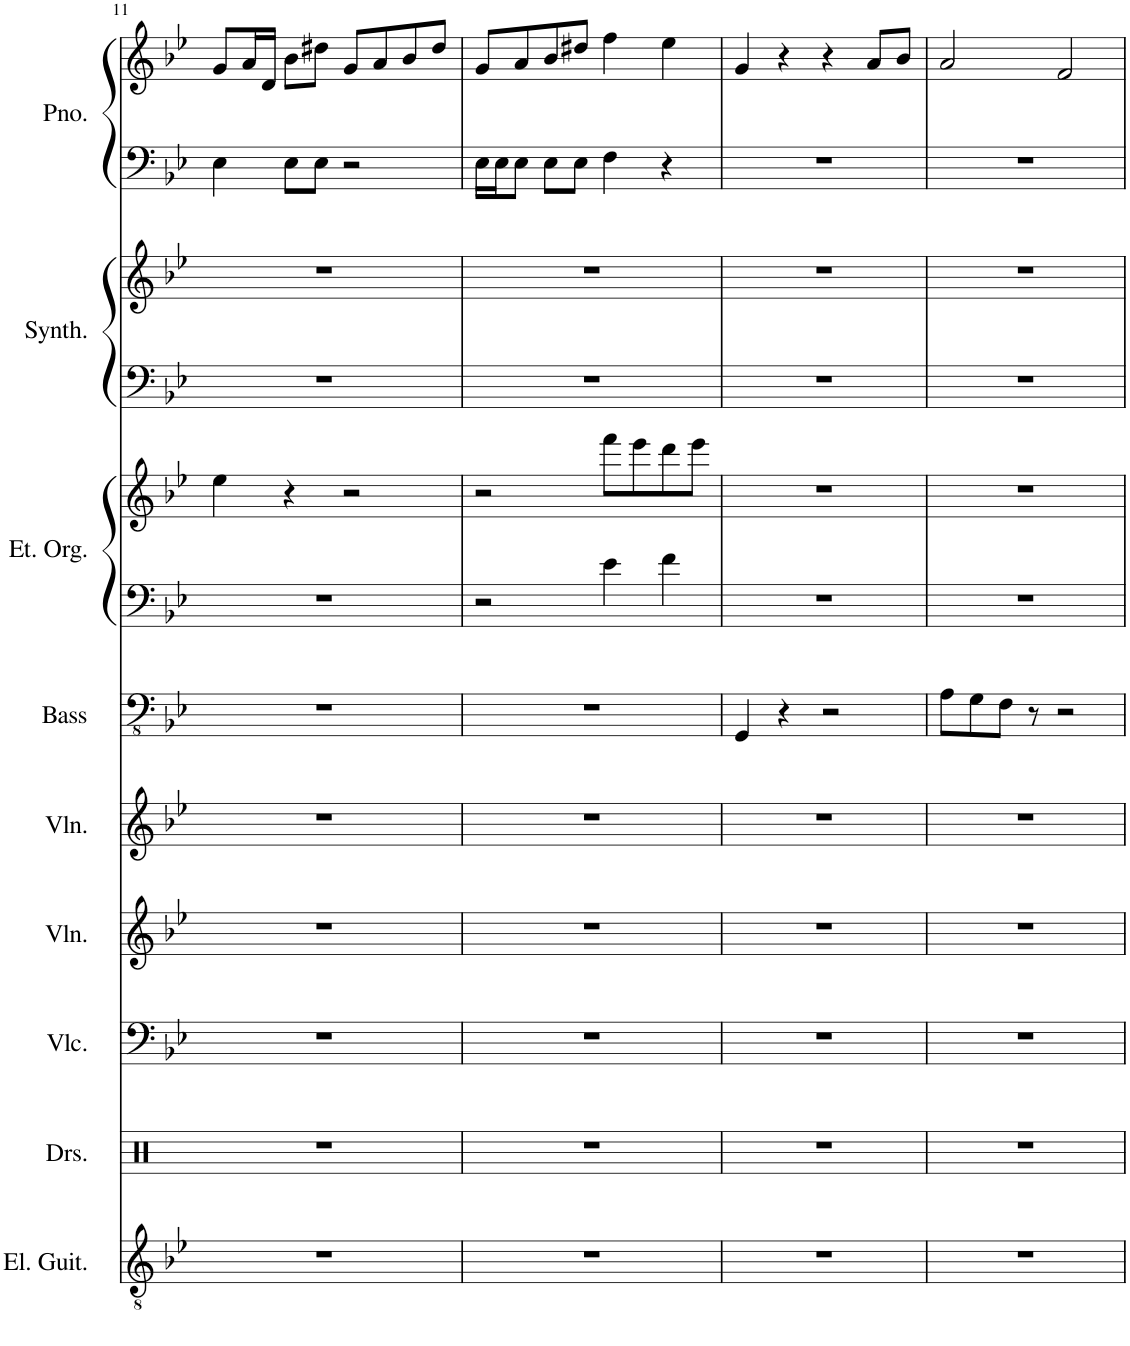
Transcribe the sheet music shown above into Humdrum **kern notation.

**kern	**kern	**kern	**kern	**kern	**kern	**kern	**kern	**kern	**kern	**kern	**kern
*part9	*part8	*part7	*part6	*part5	*part4	*part3	*part3	*part2	*part2	*part1	*part1
*staff12	*staff11	*staff10	*staff9	*staff8	*staff7	*staff6	*staff5	*staff4	*staff3	*staff2	*staff1
*I"Electric Guitar	*I"Drumset	*I"Violoncello	*I"Violin	*I"Violin	*I"Acoustic Bass	*I"Electronic Organ	*	*I"Keyboard Synthesizer	*	*I"Piano	*
*I'El. Guit.	*I'Drs.	*I'Vlc.	*I'Vln.	*I'Vln.	*I'Bass	*I'Et. Org.	*	*I'Synth.	*	*I'Pno.	*
!!LO:PB:g=z
*clefGv2	*clefX	*clefF4	*clefG2	*clefG2	*clefFv4	*clefF4	*clefG2	*clefF4	*clefG2	*clefF4	*clefG2
*k[b-e-]	*k[]	*k[b-e-]	*k[b-e-]	*k[b-e-]	*k[b-e-]	*k[b-e-]	*k[b-e-]	*k[b-e-]	*k[b-e-]	*k[b-e-]	*k[b-e-]
*M4/4	*M4/4	*M4/4	*M4/4	*M4/4	*M4/4	*M4/4	*M4/4	*M4/4	*M4/4	*M4/4	*M4/4
=11	=11	=11	=11	=11	=11	=11	=11	=11	=11	=11	=11
1r	1r	1r	1r	1r	1r	1r	4ee-\	1r	1r	4E-\	8g/L
.	.	.	.	.	.	.	.	.	.	.	16a/L
.	.	.	.	.	.	.	.	.	.	.	16d/JJ
.	.	.	.	.	.	.	4r	.	.	8E-\L	8b-\L
.	.	.	.	.	.	.	.	.	.	8E-\J	8dd#X\J
.	.	.	.	.	.	.	2r	.	.	2r	8g/L
.	.	.	.	.	.	.	.	.	.	.	8a/
.	.	.	.	.	.	.	.	.	.	.	8b-/
.	.	.	.	.	.	.	.	.	.	.	8dd#/J
=12	=12	=12	=12	=12	=12	=12	=12	=12	=12	=12	=12
1r	1r	1r	1r	1r	1r	2r	2r	1r	1r	16E-\LL	8g/L
.	.	.	.	.	.	.	.	.	.	16E-\J	.
.	.	.	.	.	.	.	.	.	.	8E-\J	8a/
.	.	.	.	.	.	.	.	.	.	8E-\L	8b-/
.	.	.	.	.	.	.	.	.	.	8E-\J	8dd#X/J
.	.	.	.	.	.	4e-\	8fff\L	.	.	4F\	4ff\
.	.	.	.	.	.	.	8eee-\	.	.	.	.
.	.	.	.	.	.	4f\	8ddd\	.	.	4r	4ee-\
.	.	.	.	.	.	.	8eee-\J	.	.	.	.
=13	=13	=13	=13	=13	=13	=13	=13	=13	=13	=13	=13
1r	1r	1r	1r	1r	4GGG/	1r	1r	1r	1r	1r	4g/
.	.	.	.	.	4r	.	.	.	.	.	4r
.	.	.	.	.	2r	.	.	.	.	.	4r
.	.	.	.	.	.	.	.	.	.	.	8a/L
.	.	.	.	.	.	.	.	.	.	.	8b-/J
=14	=14	=14	=14	=14	=14	=14	=14	=14	=14	=14	=14
1r	1r	1r	1r	1r	8AA\L	1r	1r	1r	1r	1r	2a/
.	.	.	.	.	8GG\	.	.	.	.	.	.
.	.	.	.	.	8FF\J	.	.	.	.	.	.
.	.	.	.	.	8r	.	.	.	.	.	.
.	.	.	.	.	2r	.	.	.	.	.	2f/
=	=	=	=	=	=	=	=	=	=	=	=
*-	*-	*-	*-	*-	*-	*-	*-	*-	*-	*-	*-
